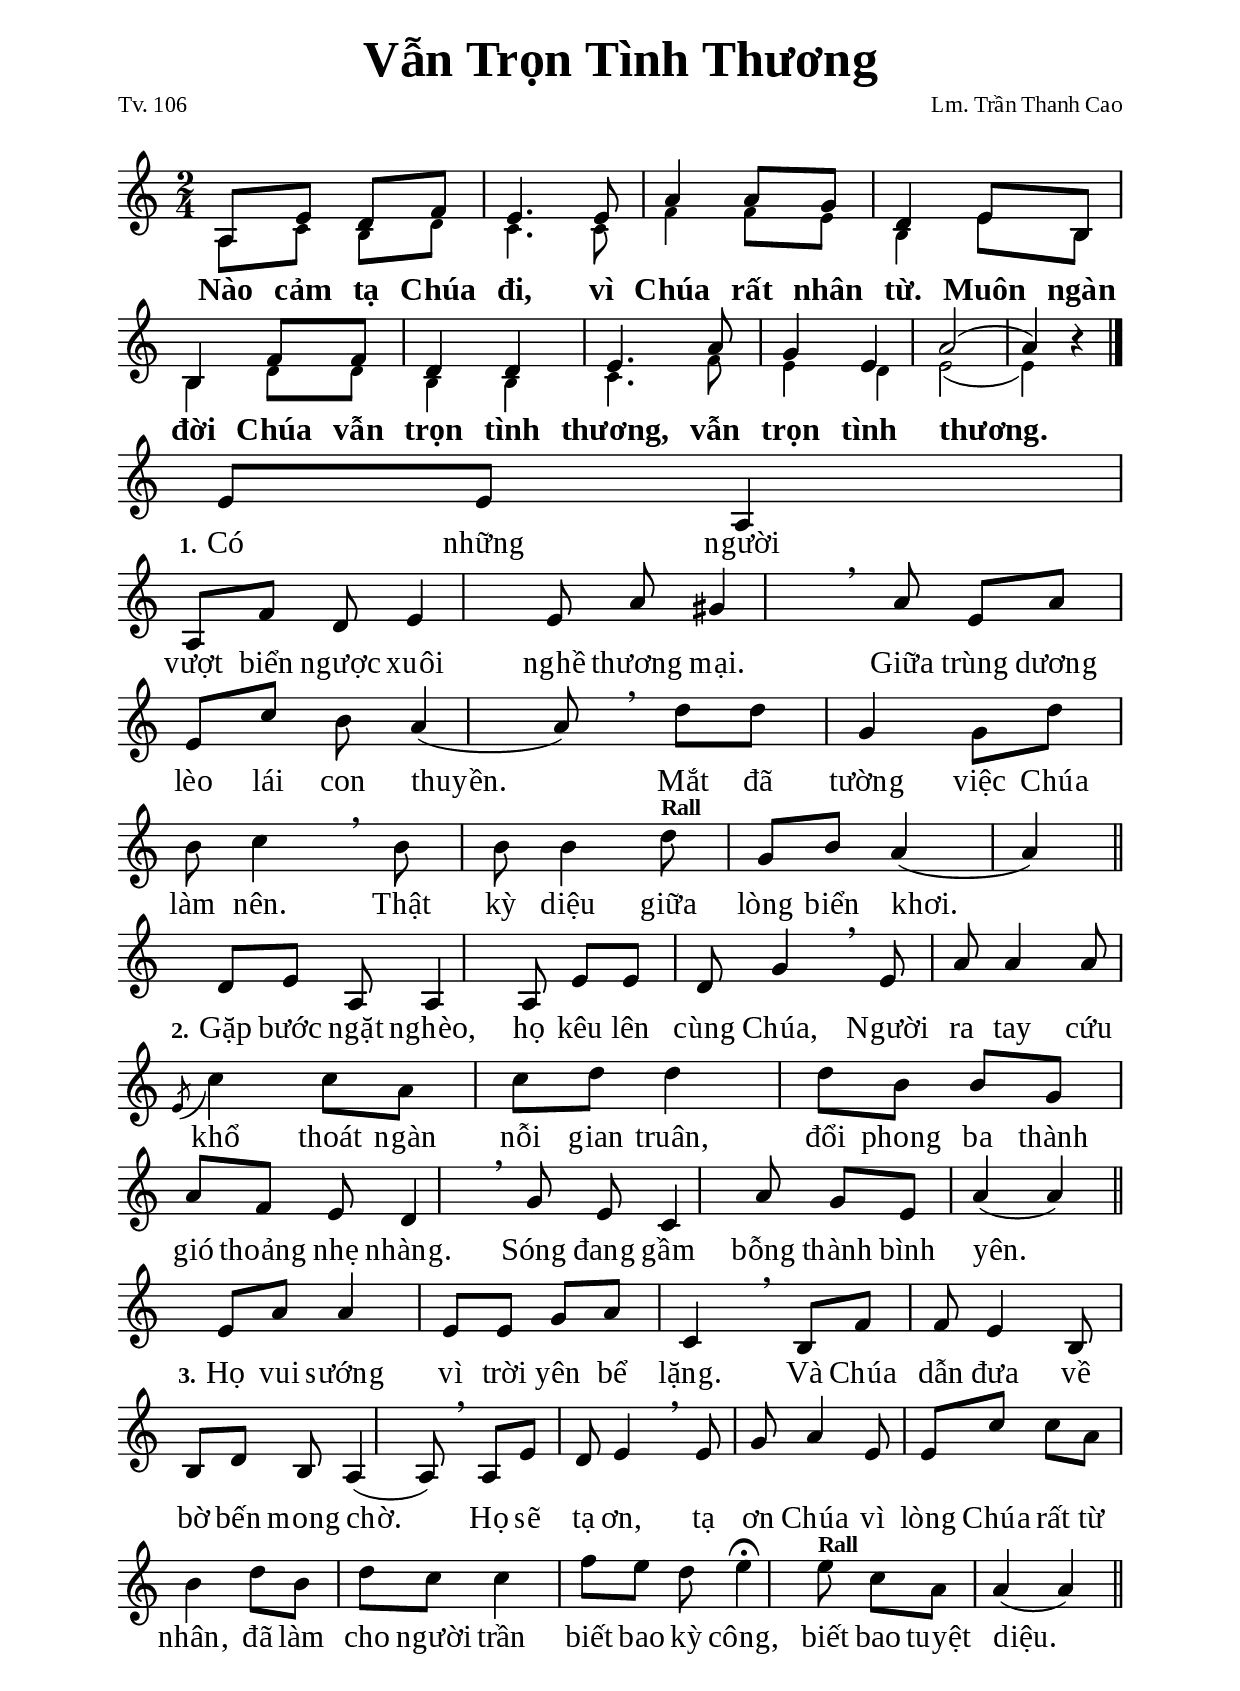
% Cài đặt chung
\version "2.20.0"
\include "english.ly"

\header {
  title = \markup { \fontsize #3 "Vẫn Trọn Tình Thương" }
  poet = "Tv. 106"
  composer = "Lm. Trần Thanh Cao"
  arranger = " "
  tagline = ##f
}

\paper {
  #(set-paper-size "a4")
  top-margin = 10\mm
  bottom-margin = 10\mm
  left-margin = 20\mm
  right-margin = 20\mm
  indent = #0
  #(define fonts
    (make-pango-font-tree
      "Liberation Serif"
      "Liberation Serif"
      "Liberation Serif"
      (/ 20 20)))
  page-count = #1
}

% Nhạc điệp khúc
nhacDiepKhucSop = \relative c' {
  a8 e' d f |
  e4. e8 |
  a4 a8 g |
  d4 e8 b |
  b4 f'8 f |
  d4 d |
  e4. a8 |
  g4 e |
  a2 ( |
  a4) r \bar "|."
}

nhacDiepKhucBass = \relative c' {
  a8 c b d |
  c4. c8 |
  f4 f8 e |
  b4 e8 b |
  b4 d8 d |
  b4 b 
  c4. f8 |
  e4 d |
  e2 ( |
  e4) r
}

% Nhạc phiên khúc
nhacPhienKhucMot = \relative c' {
  e8 e a,4 a8 f' d e4 e8 a gs4 \breathe
  a8 e a e c' b a4 (a8) \breathe
  d8 d g,4 g8 d' b c4 \breathe
  b8 b b4 \tempo "Rall" d8 g, b a4 (a) \bar "||"
}

nhacPhienKhucHai = \relative c' {
  d8 e a, a4 a8 e' e d g4 \breathe
  e8 a a4 a8 \acciaccatura e8 c'4 c8 a c d d4
  d8 b b g a f e d4 \breathe
  g8 e c4 a'8 g e a4 (a) \bar "||"
}

nhacPhienKhucBa = \relative c' {
  e8 a a4 e8 e g a c,4 \breathe
  b8 f' f e4 b8 b d b a4 (a8) \breathe
  a8 e' d e4 \breathe
  e8 g a4 e8 e c' c a b4 d8 b d c c4 f8 e d e4 \fermata
  \tempo "Rall" e8 c a a4 (a) \bar "||"
}

% Lời điệp khúc
loiDiepKhuc = \lyricmode {
  Nào cảm tạ Chúa đi, vì Chúa rất nhân từ.
  Muôn ngàn đời Chúa vẫn trọn tình thương,
  vẫn trọn tình thương.
}

% Lời phiên khúc
loiPhienKhucMot = \lyricmode {
  \set stanza = #"1."
  Có những người vượt biển ngược xuôi nghề thương mại.
  Giữa trùng dương lèo lái con thuyền.
  Mắt đã tường việc Chúa làm nên.
  Thật kỳ diệu giữa lòng biển khơi.
}

loiPhienKhucHai = \lyricmode {
  \set stanza = #"2."
  Gặp bước ngặt nghèo, họ kêu lên cùng Chúa,
  Người ra tay cứu khổ thoát ngàn nỗi gian truân,
  đổi phong ba thành gió thoảng nhẹ nhàng.
  Sóng đang gầm bỗng thành bình yên.
}

loiPhienKhucBa = \lyricmode {
  \set stanza = #"3."
  Họ vui sướng vì trời yên bể lặng.
  Và Chúa dẫn đưa về bờ bến mong chờ.
  Họ sẽ tạ ơn, tạ ơn Chúa vì lòng Chúa rất từ nhân,
  đã làm cho người trần biết bao kỳ công,
  biết bao tuyệt diệu.
}


% Dàn trang
\score {
  \new ChoirStaff <<
    \new Staff = diepKhuc \with {
        \consists "Merge_rests_engraver"
        \magnifyStaff #(magstep +1)
      }
      <<
      \new Voice = beSop {
        \voiceOne \key c \major \time 2/4 \nhacDiepKhucSop
      }
      \new Voice = beBas {
        \override NoteHead.font-size = #-2
        \voiceTwo \key c \major \time 2/4 \nhacDiepKhucBass
      }
    >>
    \new Lyrics \lyricsto beSop \loiDiepKhuc
  >>
  \layout {
    \override Lyrics.LyricText.font-series = #'bold
    \override Lyrics.LyricText.font-size = #+3
    \override Lyrics.LyricSpace.minimum-distance = #2.0
    \override Score.BarNumber.break-visibility = ##(#f #f #f)
    \override Score.SpacingSpanner.uniform-stretching = ##t
  }
}

\score {
  \new ChoirStaff <<
    \new Staff = phienKhuc \with {
        \magnifyStaff #(magstep +1)
      }
      <<
      \new Voice = beSop {
        \key c \major \time 2/4 \nhacPhienKhucMot
      }
    >>
    \new Lyrics \lyricsto beSop \loiPhienKhucMot
  >>
  \layout {
    \override Staff.TimeSignature.transparent = ##t
    \override Lyrics.LyricText.font-size = #+3
    \override Lyrics.LyricSpace.minimum-distance = #0.5
    \override Score.BarNumber.break-visibility = ##(#f #f #f)
    \override Score.SpacingSpanner.uniform-stretching = ##t
    \set Score.barAlways = ##t
    \set Score.defaultBarType = ""
  } 
}

\score {
  \new ChoirStaff <<
    \new Staff = phienKhuc \with {
        \magnifyStaff #(magstep +1)
      }
      <<
      \new Voice = beSop {
        \key c \major \time 2/4 \nhacPhienKhucHai
      }
    >>
    \new Lyrics \lyricsto beSop \loiPhienKhucHai
  >>
  \layout {
    \override Staff.TimeSignature.transparent = ##t
    \override Lyrics.LyricText.font-size = #+3
    \override Lyrics.LyricSpace.minimum-distance = #0.5
    \override Score.BarNumber.break-visibility = ##(#f #f #f)
    \override Score.SpacingSpanner.uniform-stretching = ##t
    \set Score.barAlways = ##t
    \set Score.defaultBarType = ""
  } 
}

\score {
  \new ChoirStaff <<
    \new Staff = phienKhuc \with {
        \magnifyStaff #(magstep +1)
      }
      <<
      \new Voice = beSop {
        \key c \major \time 2/4 \nhacPhienKhucBa
      }
    >>
    \new Lyrics \lyricsto beSop \loiPhienKhucBa
  >>
  \layout {
    \override Staff.TimeSignature.transparent = ##t
    \override Lyrics.LyricText.font-size = #+3
    \override Lyrics.LyricSpace.minimum-distance = #0.5
    \override Score.BarNumber.break-visibility = ##(#f #f #f)
    \override Score.SpacingSpanner.uniform-stretching = ##t
    \set Score.barAlways = ##t
    \set Score.defaultBarType = ""
  } 
}
